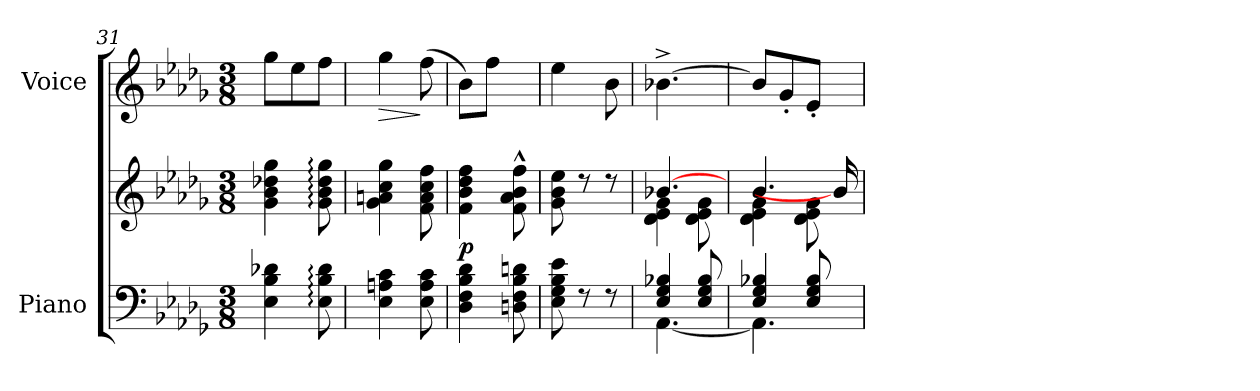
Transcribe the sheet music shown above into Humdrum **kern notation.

**kern	**kern	**dynam	**kern	**dynam
*part2	*part2	*part2	*part1	*part1
*staff3	*staff2	*staff2/3	*staff1	*staff1
*I"Piano	*	*	*I"Voice	*
*I'Piano	*	*	*I'Voice	*
*clefF4	*clefG2	*	*clefG2	*
*k[b-e-a-d-g-]	*k[b-e-a-d-g-]	*	*k[b-e-a-d-g-]	*
*M3/8	*M3/8	*	*M3/8	*
=31	=31	=31	=31	=31
4E-\ 4B-\ 4d-X\	4g-\ 4b-\ 4dd-X\ 4gg-\	.	8gg-\L	.
.	.	.	8ee-\	.
8E-\: 8B-\: 8d-\:	8g-\: 8b-\: 8dd-\: 8gg-\:	.	8ffZ<\J	.
=32	=32	=32	=32	=32
!	!	!	!	!LO:HP:b
4E-\ 4An\ 4c\	4g-\ 4an\ 4cc\ 4gg-\	.	4gg-Z<\	>
8E-\ 8A\ 8c\	8f\ 8a\ 8cc\ 8ff\	.	(<8ff\	]
=33	=33	=33	=33	=33
!	!	!LO:DY:b	!	!
4D-\ 4F\ 4B-\ 4d-\	4f\ 4b-\ 4dd-\ 4ff\	p	8b-\L)	.
.	.	.	8ff\J	.
8Dn\ 8F\ 8B-\ 8dn\	8f\^^> 8a-\^^> 8b-\^^> 8ff\^^>	.	8ryy	.
=34	=34	=34	=34	=34
8E-\ 8G-\ 8B-\ 8e-\	8g-\ 8b-\ 8ee-\	.	4ee-\	.
8rE	8rcc	.	.	.
8rE	8rcc	.	8b-\	.
!!LO:LB:g=z
=35	=35	=35	=35	=35
*^	*^	*	*	*
4E-/ 4G-/ 4B-X/	[<4.AA-\	[4.b-X/	4d-\ 4e-\ 4g-\	.	[>4.b-X^>\	.
8E-/ 8G-/ 8B-/	.	.	8d-\ 8e-\ 8g-\	.	.	.
=36	=36	=36	=36	=36	=36	=36
4E-/ 4G-/ 4B-X/	4.AA-\]	4.b-/	4d-\ 4e-\ 4g-\	.	8b-/L]	.
.	.	.	.	.	8g-'>/	.
8E-/ 8G-/ 8B-/	.	.	8d-\ 8e-\ 8g-\	.	8e-'<'>/J	.
16ryy	16ryy	16b-/]	16ryy	.	16ryy	.
*v	*v	*	*	*	*	*
*	*v	*v	*	*	*
=	=	=	=	=
*-	*-	*-	*-	*-
